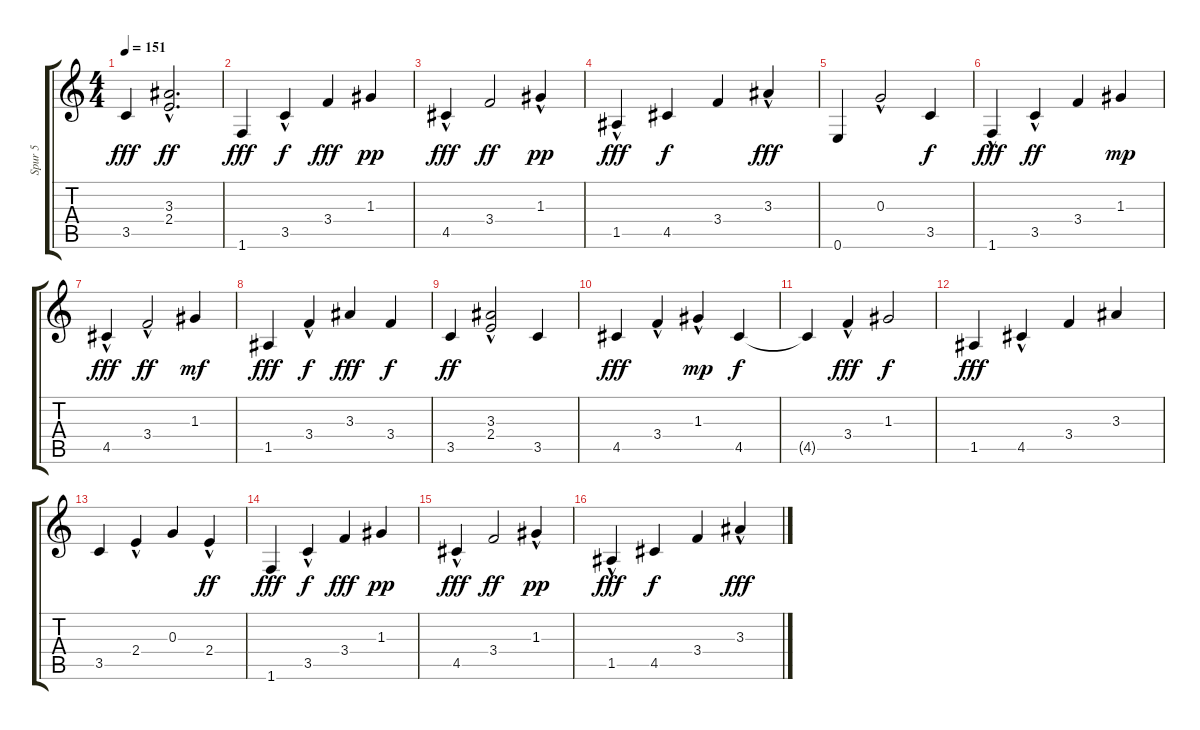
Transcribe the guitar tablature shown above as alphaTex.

\track ("Spur 5" "Spur 5") {instrument electricguitarjazz}
\staff {score tabs}
\tuning (E4 B3 G3 D3 A2 E2) {hide}
\ts (4 4)
\tempo 151
\clef g2
\ks c
3.5.4{dy fff} (3.3{hac} 2.4{hac}).2{d dy ff} |
1.6.4{dy fff} 3.5{hac}.4{dy f} 3.4.4{dy fff} 1.3.4{dy pp} |
4.5{hac}.4{dy fff} 3.4.2{dy ff} 1.3{hac}.4{dy pp} |
1.5{hac}.4{dy fff} 4.5.4{dy f} 3.4.4 3.3{hac}.4{dy fff} |
0.6.4 0.3{hac}.2 3.5.4{dy f} |
1.6{hac}.4{dy fff} 3.5{hac}.4{dy ff} 3.4.4 1.3.4{dy mp} |
4.5{hac}.4{dy fff} 3.4{hac}.2{dy ff} 1.3.4{dy mf} |
1.5.4{dy fff} 3.4{hac}.4{dy f} 3.3.4{dy fff} 3.4.4{dy f} |
3.5.4{dy ff} (3.3{hac} 2.4{hac}).2 3.5.4 |
4.5.4{dy fff} 3.4{hac}.4 1.3{hac}.4{dy mp} 4.5.4{dy f} |
4.5{t}.4 3.4{hac}.4{dy fff} 1.3.2{dy f} |
1.5.4{dy fff} 4.5{hac}.4 3.4.4 3.3.4 |
3.5.4 2.4{hac}.4 0.3.4 2.4{hac}.4{dy ff} |
1.6.4{dy fff} 3.5{hac}.4{dy f} 3.4.4{dy fff} 1.3.4{dy pp} |
4.5{hac}.4{dy fff} 3.4.2{dy ff} 1.3{hac}.4{dy pp} |
1.5{hac}.4{dy fff} 4.5.4{dy f} 3.4.4 3.3{hac}.4{dy fff}
